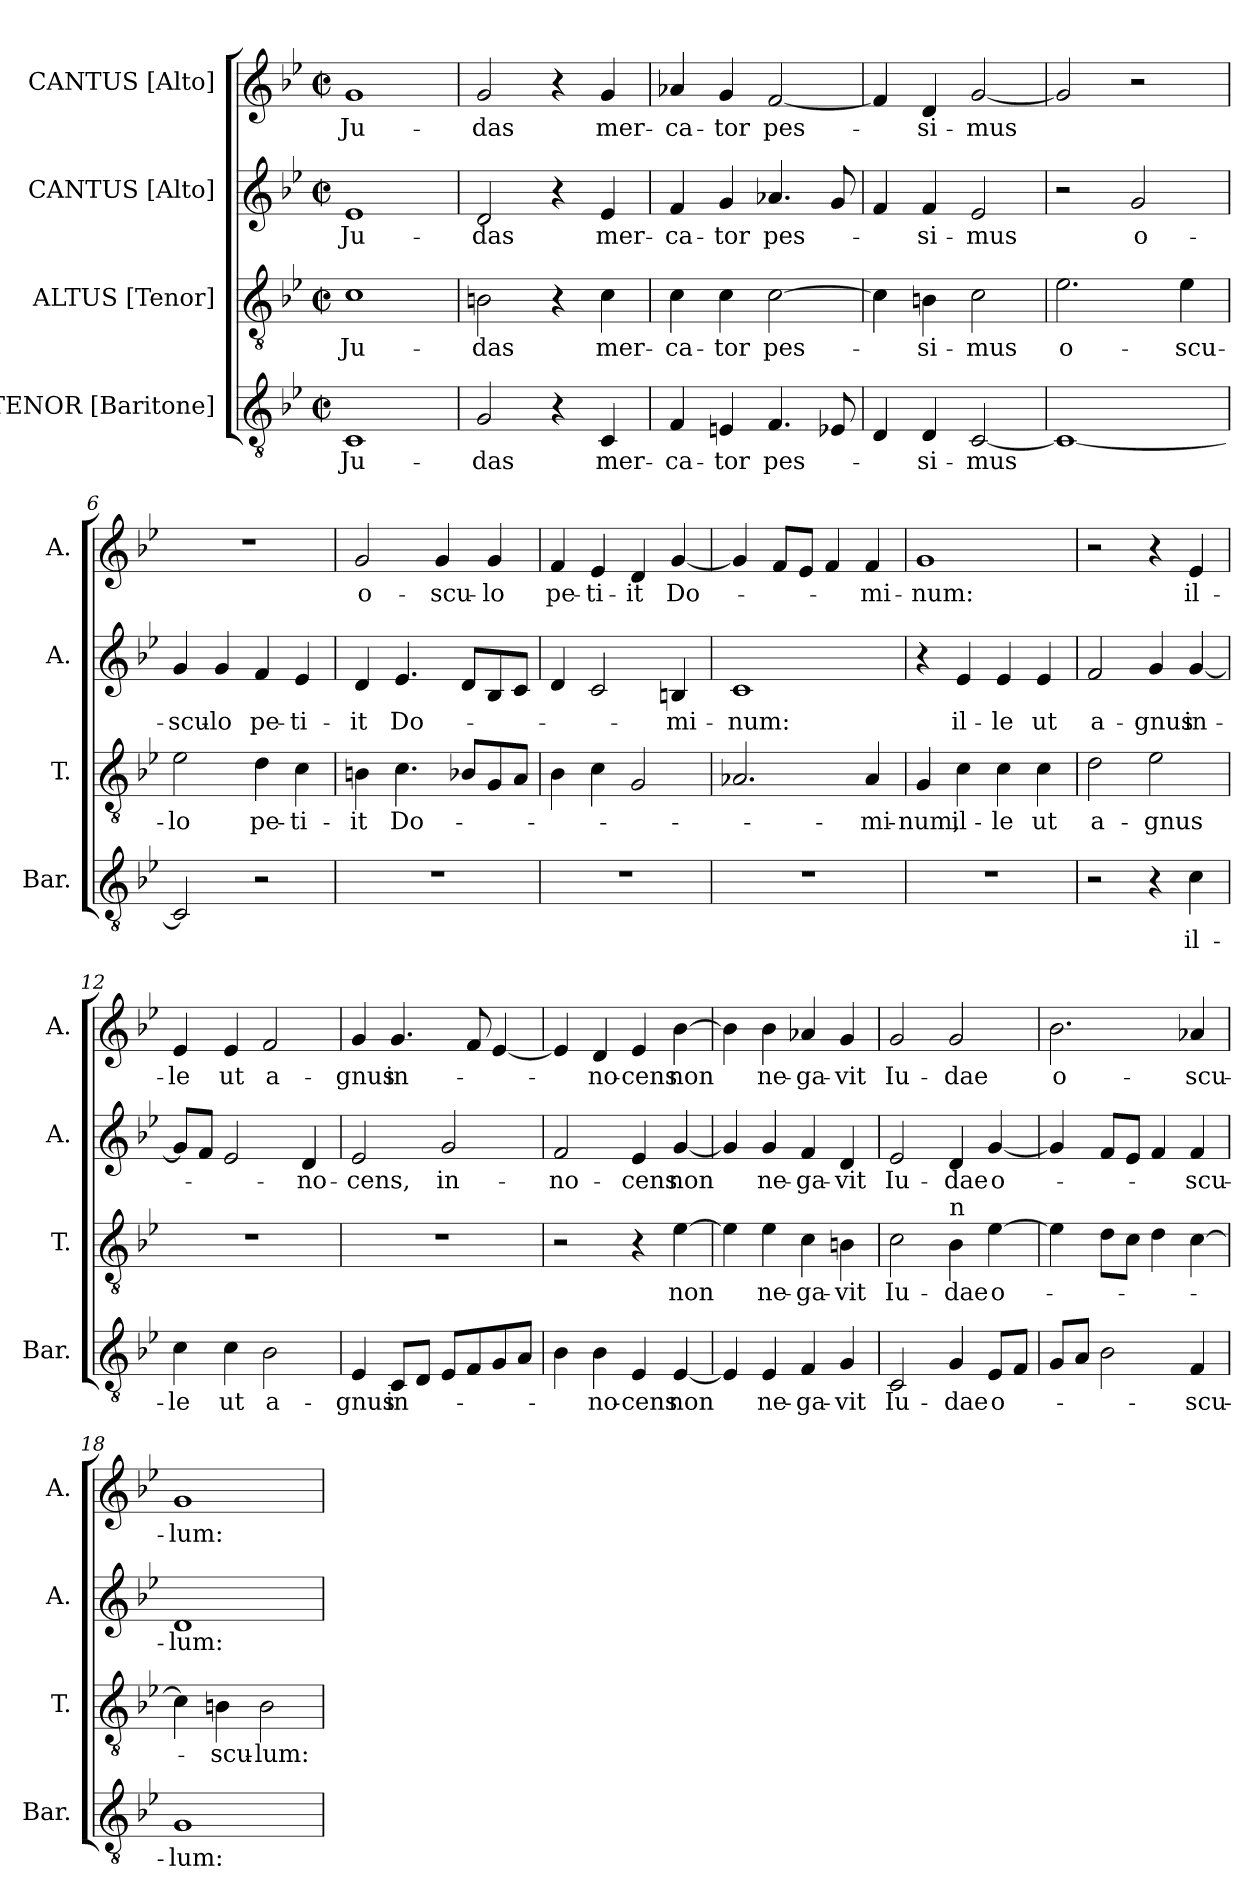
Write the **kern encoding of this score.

**kern	**text	**kern	**text	**kern	**text	**kern	**text
*part4	*part4	*part3	*part3	*part2	*part2	*part1	*part1
*staff4	*staff4	*staff3	*staff3	*staff2	*staff2	*staff1	*staff1
*I"TENOR [Baritone]	*	*I"ALTUS [Tenor]	*	*I"CANTUS [Alto]	*	*I"CANTUS [Alto]	*
*I'Bar.	*	*I'T.	*	*I'A.	*	*I'A.	*
*clefGv2	*	*clefGv2	*	*clefG2	*	*clefG2	*
*k[b-e-]	*	*k[b-e-]	*	*k[b-e-]	*	*k[b-e-]	*
*B-:	*	*B-:	*	*B-:	*	*B-:	*
*M2/2	*	*M2/2	*	*M2/2	*	*M2/2	*
*met(c|)	*	*met(c|)	*	*met(c|)	*	*met(c|)	*
=1	=1	=1	=1	=1	=1	=1	=1
!	!LO:LY:b	!	!LO:LY:b	!	!LO:LY:b	!	!LO:LY:b
1C	Ju-	1c	Ju-	1e-	Ju-	1g	Ju-
=2	=2	=2	=2	=2	=2	=2	=2
!	!LO:LY:b	!	!LO:LY:b	!	!LO:LY:b	!	!LO:LY:b
2G/	-das	2Bn\	-das	2d/	-das	2g/	-das
4r	.	4r	.	4r	.	4r	.
!	!LO:LY:b	!	!LO:LY:b	!	!LO:LY:b	!	!LO:LY:b
4C/	mer-	4c\	mer-	4e-/	mer-	4g/	mer-
=3	=3	=3	=3	=3	=3	=3	=3
!	!LO:LY:b	!	!LO:LY:b	!	!LO:LY:b	!	!LO:LY:b
4F/	-ca-	4c\	-ca-	4f/	-ca-	4a-X/	-ca-
!	!LO:LY:b	!	!LO:LY:b	!	!LO:LY:b	!	!LO:LY:b
4En/	-tor	4c\	-tor	4g/	-tor	4g/	-tor
!	!LO:LY:b	!	!LO:LY:b	!	!LO:LY:b	!	!LO:LY:b
4.F/	pes-	[>2c\	pes-	4.a-X/	pes-	[<2f/	pes-
8E-X/	.	.	.	8g/	.	.	.
=4	=4	=4	=4	=4	=4	=4	=4
4D/	.	4c\]	.	4f/	.	4f/]	.
!	!LO:LY:b	!	!LO:LY:b	!	!LO:LY:b	!	!LO:LY:b
4D/	-si-	4Bn\	-si-	4f/	-si-	4d/	-si-
!	!LO:LY:b	!	!LO:LY:b	!	!LO:LY:b	!	!LO:LY:b
[<2C/	-mus	2c\	-mus	2e-/	-mus	[<2g/	-mus
=5	=5	=5	=5	=5	=5	=5	=5
!	!	!	!LO:LY:b	!	!	!	!
1C_	.	2.e-\	o-	2r	.	2g/]	.
!	!	!	!	!	!LO:LY:b	!	!
.	.	.	.	2g/	o-	2r	.
!	!	!	!LO:LY:b	!	!	!	!
.	.	4e-\	-scu-	.	.	.	.
=6	=6	=6	=6	=6	=6	=6	=6
!	!	!	!LO:LY:b	!	!LO:LY:b	!	!
2C/]	.	2e-\	-lo	4g/	-scu-	1r	.
!	!	!	!	!	!LO:LY:b:rj	!	!
.	.	.	.	4g/	-lo	.	.
!	!	!	!LO:LY:b	!	!LO:LY:b	!	!
2r	.	4d\	pe-	4f/	pe-	.	.
!	!	!	!LO:LY:b	!	!LO:LY:b	!	!
.	.	4c\	-ti-	4e-/	-ti-	.	.
=7	=7	=7	=7	=7	=7	=7	=7
!	!	!	!LO:LY:b	!	!LO:LY:b	!	!LO:LY:b
1r	.	4Bn\	-it	4d/	-it	2g/	o-
!	!	!	!LO:LY:b	!	!LO:LY:b	!	!
.	.	4.c\	Do-	4.e-/	Do-	.	.
!	!	!	!	!	!	!	!LO:LY:b
.	.	.	.	.	.	4g/	-scu-
.	.	8B-X/L	.	8d/L	.	.	.
!	!	!	!	!	!	!	!LO:LY:b
.	.	8G/	.	8B-/	.	4g/	-lo
.	.	8A/J	.	8c/J	.	.	.
!!LO:LB:g=z
=8	=8	=8	=8	=8	=8	=8	=8
!	!	!	!	!	!	!	!LO:LY:b
1r	.	4B-\	.	4d/	.	4f/	pe-
!	!	!	!	!	!	!	!LO:LY:b
.	.	4c\	.	2c/	.	4e-/	-ti-
!	!	!	!	!	!	!	!LO:LY:b
.	.	2G/	.	.	.	4d/	-it
!	!	!	!	!	!LO:LY:b	!	!LO:LY:b
.	.	.	.	4Bn/	-mi-	[<4g/	Do-
=9	=9	=9	=9	=9	=9	=9	=9
!	!	!	!	!	!LO:LY:b	!	!
1r	.	2.A-X/	.	1c	-num:	4g/]	.
.	.	.	.	.	.	8f/L	.
.	.	.	.	.	.	8e-/J	.
.	.	.	.	.	.	4f/	.
!	!	!	!LO:LY:b	!	!	!	!LO:LY:b
.	.	4A-/	-mi-	.	.	4f/	-mi-
=10	=10	=10	=10	=10	=10	=10	=10
!	!	!	!LO:LY:b	!	!	!	!LO:LY:b
1r	.	4G/	-num,	4r	.	1g	-num:
!	!	!	!LO:LY:b	!	!LO:LY:b	!	!
.	.	4c\	il-	4e-/	il-	.	.
!	!	!	!LO:LY:b	!	!LO:LY:b	!	!
.	.	4c\	-le	4e-/	-le	.	.
!	!	!	!LO:LY:b	!	!LO:LY:b	!	!
.	.	4c\	ut	4e-/	ut	.	.
=11	=11	=11	=11	=11	=11	=11	=11
!	!	!	!LO:LY:b	!	!LO:LY:b	!	!
2r	.	2d\	a-	2f/	a-	2r	.
!	!	!	!LO:LY:b	!	!LO:LY:b	!	!
4r	.	2e-\	-gnus	4g/	-gnus	4r	.
!	!LO:LY:b	!	!	!	!LO:LY:b	!	!LO:LY:b
4c\	il-	.	.	[<4g/	in-	4e-/	il-
=12	=12	=12	=12	=12	=12	=12	=12
!	!LO:LY:b	!	!	!	!	!	!LO:LY:b
4c\	-le	1r	.	8g/L]	.	4e-/	-le
.	.	.	.	8f/J	.	.	.
!	!LO:LY:b	!	!	!	!	!	!LO:LY:b
4c\	ut	.	.	2e-/	.	4e-/	ut
!	!LO:LY:b	!	!	!	!	!	!LO:LY:b
2B-\	a-	.	.	.	.	2f/	a-
!	!	!	!	!	!LO:LY:b	!	!
.	.	.	.	4d/	-no-	.	.
=13	=13	=13	=13	=13	=13	=13	=13
!	!LO:LY:b	!	!	!	!LO:LY:b	!	!LO:LY:b
4E-/	-gnus	1r	.	2e-/	-cens,	4g/	-gnus
!	!LO:LY:b	!	!	!	!	!	!LO:LY:b
8C/L	in-	.	.	.	.	4.g/	in-
8D/J	.	.	.	.	.	.	.
!	!	!	!	!	!LO:LY:b	!	!
8E-/L	.	.	.	2g/	in-	.	.
8F/	.	.	.	.	.	8f/	.
8G/	.	.	.	.	.	[<4e-/	.
8A/J	.	.	.	.	.	.	.
!!LO:LB:g=z
=14	=14	=14	=14	=14	=14	=14	=14
!	!	!	!	!	!LO:LY:b	!	!
4B-\	.	2r	.	2f/	-no-	4e-/]	.
!	!LO:LY:b	!	!	!	!	!	!LO:LY:b
4B-\	-no-	.	.	.	.	4d/	-no-
!	!LO:LY:b	!	!	!	!LO:LY:b	!	!LO:LY:b
4E-/	-cens	4r	.	4e-/	-cens	4e-/	-cens
!	!LO:LY:b	!	!LO:LY:b	!	!LO:LY:b	!	!LO:LY:b
[<4E-/	non	[>4e-\	non	[<4g/	non	[>4b-\	non
=15	=15	=15	=15	=15	=15	=15	=15
4E-/]	.	4e-\]	.	4g/]	.	4b-\]	.
!	!LO:LY:b	!	!LO:LY:b	!	!LO:LY:b	!	!LO:LY:b
4E-/	ne-	4e-\	ne-	4g/	ne-	4b-\	ne-
!	!LO:LY:b	!	!LO:LY:b	!	!LO:LY:b	!	!LO:LY:b
4F/	-ga-	4c\	-ga-	4f/	-ga-	4a-X/	-ga-
!	!LO:LY:b	!	!LO:LY:b	!	!LO:LY:b	!	!LO:LY:b
4G/	-vit	4Bn\	-vit	4d/	-vit	4g/	-vit
=16	=16	=16	=16	=16	=16	=16	=16
!	!LO:LY:b	!	!LO:LY:b	!	!LO:LY:b	!	!LO:LY:b
2C/	Iu-	2c\	Iu-	2e-/	Iu-	2g/	Iu-
!	!	!LO:TX:a:t=n	!	!	!	!	!
!	!LO:LY:b	!	!LO:LY:b	!	!LO:LY:b	!	!LO:LY:b
4G/	-dae	4B-\	-dae	4d/	-dae	2g/	-dae
!	!LO:LY:b	!	!LO:LY:b	!	!LO:LY:b	!	!
8E-/L	o-	[>4e-\	o-	[<4g/	o-	.	.
8F/J	.	.	.	.	.	.	.
=17	=17	=17	=17	=17	=17	=17	=17
!	!	!	!	!	!	!	!LO:LY:b
8G/L	.	4e-\]	.	4g/]	.	2.b-\	o-
8A/J	.	.	.	.	.	.	.
2B-\	.	8d\L	.	8f/L	.	.	.
.	.	8c\J	.	8e-/J	.	.	.
.	.	4d\	.	4f/	.	.	.
!	!LO:LY:b	!	!	!	!LO:LY:b	!	!LO:LY:b
4F/	-scu-	[>4c\	.	4f/	-scu-	4a-X/	-scu-
=18	=18	=18	=18	=18	=18	=18	=18
!	!LO:LY:b	!	!	!	!LO:LY:b	!	!LO:LY:b
1G	-lum:	4c\]	.	1d	-lum:	1g	-lum:
!	!	!	!LO:LY:b	!	!	!	!
.	.	4Bn\	-scu-	.	.	.	.
!	!	!	!LO:LY:b	!	!	!	!
.	.	2B\	-lum:	.	.	.	.
=	=	=	=	=	=	=	=
*-	*-	*-	*-	*-	*-	*-	*-
